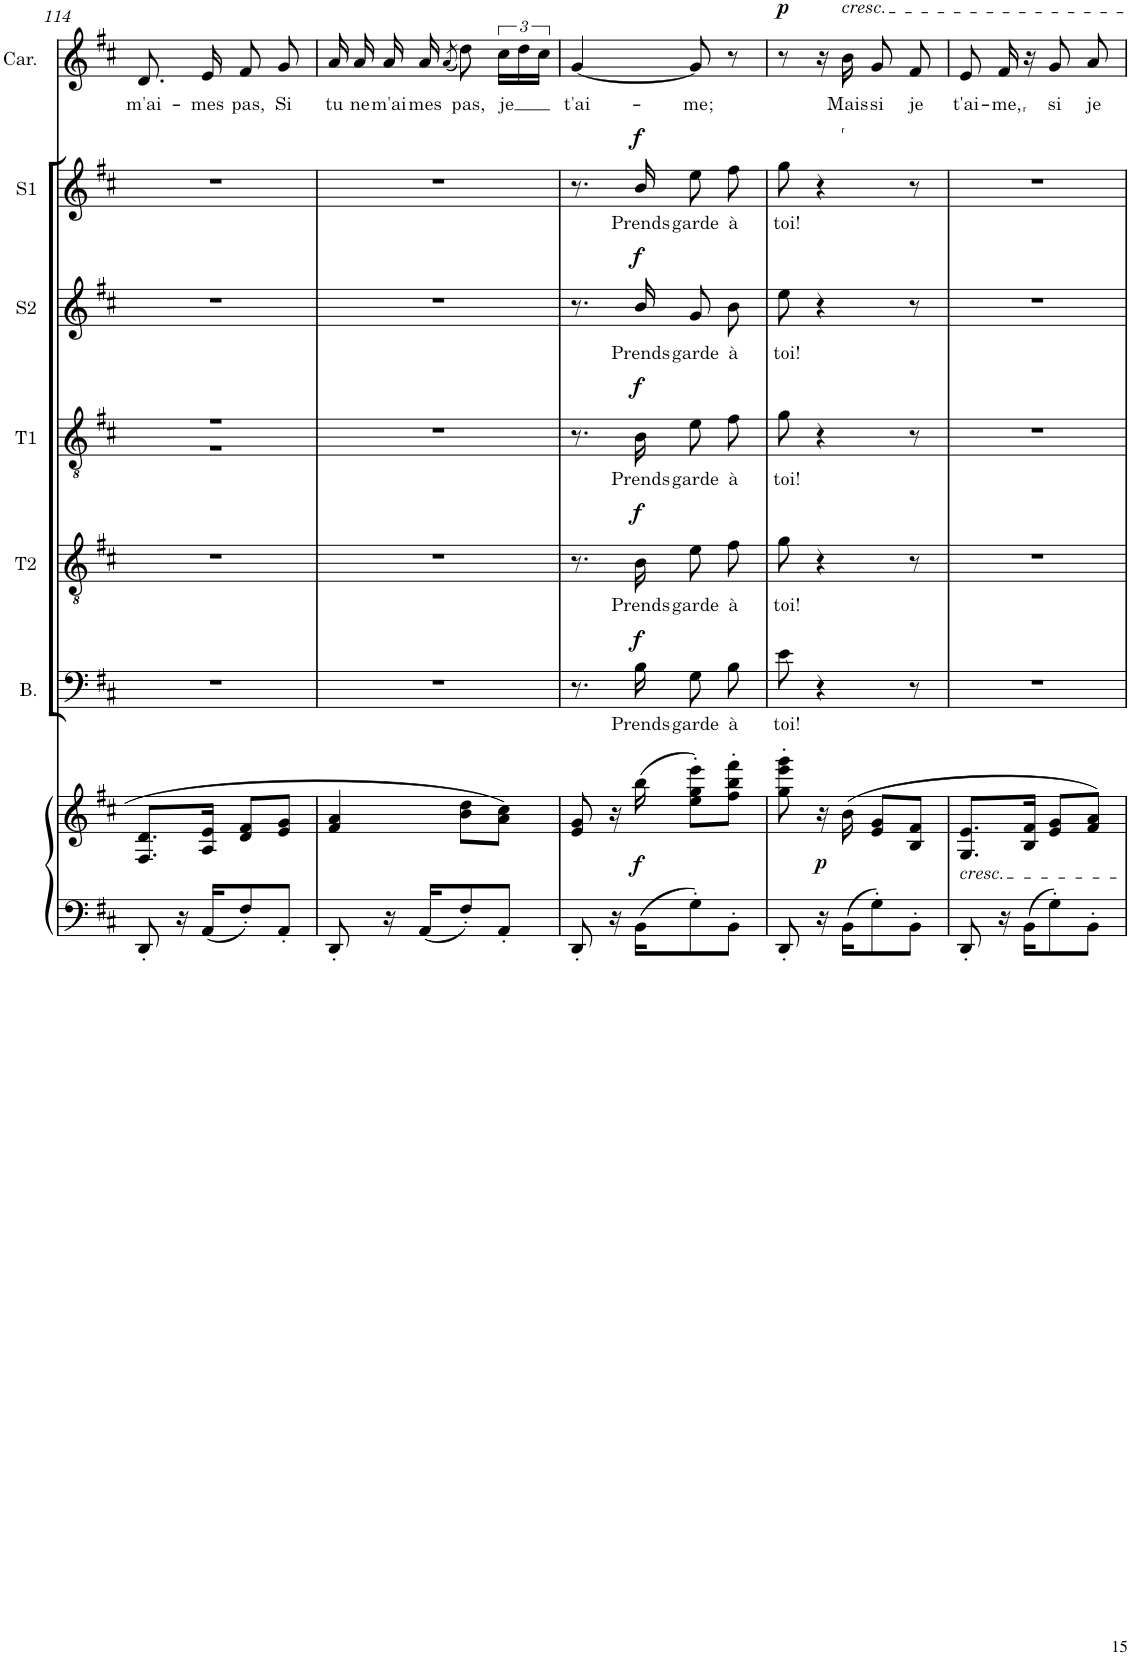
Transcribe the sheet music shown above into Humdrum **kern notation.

**kern	**kern	**dynam	**kern	**text	**dynam	**kern	**text	**dynam	**kern	**text	**dynam	**kern	**text	**dynam	**kern	**text	**dynam	**kern	**text	**dynam
*part7	*part7	*part7	*part6	*part6	*part6	*part5	*part5	*part5	*part4	*part4	*part4	*part3	*part3	*part3	*part2	*part2	*part2	*part1	*part1	*part1
*staff8	*staff7	*staff7/8	*staff6	*staff6	*staff6	*staff5	*staff5	*staff5	*staff4	*staff4	*staff4	*staff3	*staff3	*staff3	*staff2	*staff2	*staff2	*staff1	*staff1	*staff1
*I"Midi_1	*	*	*I"Basse	*	*	*I"Ténor 2	*	*	*I"Ténor 1	*	*	*I"Soprano 2	*	*	*I"Soprano 1	*	*	*I"Carmen	*	*
*	*	*	*I'B.	*	*	*I'T2	*	*	*I'T1	*	*	*I'S2	*	*	*I'S1	*	*	*I'Car.	*	*
!!LO:PB:g=z
*clefF4	*clefG2	*	*clefF4	*	*	*clefGv2	*	*	*clefGv2	*	*	*clefG2	*	*	*clefG2	*	*	*clefG2	*	*
*k[f#c#]	*k[f#c#]	*	*k[f#c#]	*	*	*k[f#c#]	*	*	*k[f#c#]	*	*	*k[f#c#]	*	*	*k[f#c#]	*	*	*k[f#c#]	*	*
*M2/4	*M2/4	*	*M2/4	*	*	*M2/4	*	*	*M2/4	*	*	*M2/4	*	*	*M2/4	*	*	*M2/4	*	*
=114	=114	=114	=114	=114	=114	=114	=114	=114	=114	=114	=114	=114	=114	=114	=114	=114	=114	=114	=114	=114
*	*	*	*	*	*	*	*	*	*^	*	*	*	*	*	*	*	*	*	*	*
!	!	!	!	!	!	!	!	!	!	!	!	!	!	!	!	!	!	!	!	!LO:LY:b	!
8DD'/	8.F#/ 8.d/L	.	2r	.	.	2r	.	.	2r	2r	.	.	2r	.	.	2r	.	.	8.d/	m'ai-	.
16r	.	.	.	.	.	.	.	.	.	.	.	.	.	.	.	.	.	.	.	.	.
!	!	!	!	!	!	!	!	!	!	!	!	!	!	!	!	!	!	!	!	!LO:LY:b	!
16AA/KL	16A/ 16e/Jk	.	.	.	.	.	.	.	.	.	.	.	.	.	.	.	.	.	16e/	-mes	.
!	!	!	!	!	!	!	!	!	!	!	!	!	!	!	!	!	!	!	!	!LO:LY:b	!
8F#'/	8d/ 8f#/L	.	.	.	.	.	.	.	.	.	.	.	.	.	.	.	.	.	8f#/	pas,	.
!	!	!	!	!	!	!	!	!	!	!	!	!	!	!	!	!	!	!	!	!LO:LY:b	!
8AA'/J	8e/ 8g/J	.	.	.	.	.	.	.	.	.	.	.	.	.	.	.	.	.	8g/	Si	.
*	*	*	*	*	*	*	*	*	*v	*v	*	*	*	*	*	*	*	*	*	*	*
=115	=115	=115	=115	=115	=115	=115	=115	=115	=115	=115	=115	=115	=115	=115	=115	=115	=115	=115	=115	=115
!	!	!	!	!	!	!	!	!	!	!	!	!	!	!	!	!	!	!	!LO:LY:b	!
8DD'/	4f#/ 4a/	.	2r	.	.	2r	.	.	2r	.	.	2r	.	.	2r	.	.	16a/	tu	.
!	!	!	!	!	!	!	!	!	!	!	!	!	!	!	!	!	!	!	!LO:LY:b	!
.	.	.	.	.	.	.	.	.	.	.	.	.	.	.	.	.	.	16a/	ne	.
!	!	!	!	!	!	!	!	!	!	!	!	!	!	!	!	!	!	!	!LO:LY:b	!
16r	.	.	.	.	.	.	.	.	.	.	.	.	.	.	.	.	.	16a/	m'ai-	.
!	!	!	!	!	!	!	!	!	!	!	!	!	!	!	!	!	!	!	!LO:LY:b	!
16AA/KL	.	.	.	.	.	.	.	.	.	.	.	.	.	.	.	.	.	16a/	-mes	.
.	.	.	.	.	.	.	.	.	.	.	.	.	.	.	.	.	.	(8qa/	.	.
!	!	!	!	!	!	!	!	!	!	!	!	!	!	!	!	!	!	!	!LO:LY:b	!
8F#'/	8b\ 8dd\L	.	.	.	.	.	.	.	.	.	.	.	.	.	.	.	.	8dd\)	pas,	.
!	!	!	!	!	!	!	!	!	!	!	!	!	!	!	!	!	!	!	!LO:LY:b	!
8AA'/J	8a\ 8cc#\J	.	.	.	.	.	.	.	.	.	.	.	.	.	.	.	.	24cc#\LL	je	.
.	.	.	.	.	.	.	.	.	.	.	.	.	.	.	.	.	.	24dd\	.	.
.	.	.	.	.	.	.	.	.	.	.	.	.	.	.	.	.	.	24cc#\JJ	.	.
=116	=116	=116	=116	=116	=116	=116	=116	=116	=116	=116	=116	=116	=116	=116	=116	=116	=116	=116	=116	=116
!	!	!	!	!	!	!	!	!	!	!	!	!	!	!	!	!	!	!	!LO:LY:b	!
8DD'/	8e/ 8g/	.	8.r	.	.	8.r	.	.	8.r	.	.	8.r	.	.	8.r	.	.	[4g/	t'ai-	.
16r	16r	.	.	.	.	.	.	.	.	.	.	.	.	.	.	.	.	.	.	.
!	!	!LO:DY:a=2	!	!LO:LY:b	!LO:DY:a	!	!LO:LY:b	!LO:DY:a	!	!LO:LY:b	!LO:DY:a	!	!LO:LY:b	!LO:DY:a	!	!LO:LY:b	!LO:DY:a	!	!	!
16BB\KL	(>16bb\	f	16B\	Prends	f	16B\	Prends	f	16B\	Prends	f	16b/	Prends	f	16b/	Prends	f	.	.	.
!	!	!	!	!LO:LY:b	!	!	!LO:LY:b	!	!	!LO:LY:b	!	!	!LO:LY:b	!	!	!LO:LY:b	!	!	!LO:LY:b	!
8G'\	8ee\' 8gg\' 8eee\'L)	.	8G\L	garde	.	8e\L	garde	.	8e\L	garde	.	8g/L	garde	.	8ee\L	garde	.	8g/]	-me;	.
!	!	!	!	!LO:LY:b	!	!	!LO:LY:b	!	!	!LO:LY:b	!	!	!LO:LY:b	!	!	!LO:LY:b	!	!	!	!
8BB'\J	8ff#\' 8bb\' 8fff#\'J	.	8B\J	à	.	8f#\J	à	.	8f#\J	à	.	8b/J	à	.	8ff#\J	à	.	8r	.	.
=117	=117	=117	=117	=117	=117	=117	=117	=117	=117	=117	=117	=117	=117	=117	=117	=117	=117	=117	=117	=117
!	!	!	!	!LO:LY:b	!	!	!LO:LY:b	!	!	!LO:LY:b	!	!	!LO:LY:b	!	!	!LO:LY:b	!	!	!	!LO:DY:a
8DD'/	8gg\' 8eee\' 8ggg\'	.	8e\	toi!	.	8g\	toi!	.	8g\	toi!	.	8ee\	toi!	.	8gg\	toi!	.	8r	.	p
!	!	!LO:DY:a=2	!	!	!	!	!	!	!	!	!	!	!	!	!	!	!	!	!	!
16r	16r	p	4r	.	.	4r	.	.	4r	.	.	4r	.	.	4r	.	.	16r	.	.
!	!	!	!	!	!	!	!	!	!	!	!	!	!	!	!	!	!	!LO:TX:b:t=r	!	!
!	!	!	!	!	!	!	!	!	!	!	!	!	!	!	!	!	!	!LO:TX:a:i:t=cresc.	!	!
!	!	!	!	!	!	!	!	!	!	!	!	!	!	!	!	!	!	!	!LO:LY:b	!
16BB\KL	(>16b\	.	.	.	.	.	.	.	.	.	.	.	.	.	.	.	.	16b\	Mais	.
!	!	!	!	!	!	!	!	!	!	!	!	!	!	!	!	!	!	!	!LO:LY:b	!
8G'\	8e/ 8g/L	.	.	.	.	.	.	.	.	.	.	.	.	.	.	.	.	8g/	si	.
!	!	!	!	!	!	!	!	!	!	!	!	!	!	!	!	!	!	!	!LO:LY:b	!
8BB'\J	8B/ 8f#/J	.	8r	.	.	8r	.	.	8r	.	.	8r	.	.	8r	.	.	8f#/	je	.
=118	=118	=118	=118	=118	=118	=118	=118	=118	=118	=118	=118	=118	=118	=118	=118	=118	=118	=118	=118	=118
!LO:TX:a:i:t=cresc.	!	!	!	!	!	!	!	!	!	!	!	!	!	!	!	!	!	!	!	!
!	!	!	!	!	!	!	!	!	!	!	!	!	!	!	!	!	!	!	!LO:LY:b	!
8DD'/	8.G/ 8.e/L	.	2r	.	.	2r	.	.	2r	.	.	2r	.	.	2r	.	.	8e/	t'ai-	.
!	!	!	!	!	!	!	!	!	!	!	!	!	!	!	!	!	!	!	!LO:LY:b	!
16r	.	.	.	.	.	.	.	.	.	.	.	.	.	.	.	.	.	16f#/	-me,	.
!	!	!	!	!	!	!	!	!	!	!	!	!	!	!	!	!	!	!LO:TX:b:t=r	!	!
16BB\KL	16B/ 16f#/Jk	.	.	.	.	.	.	.	.	.	.	.	.	.	.	.	.	16r	.	.
!	!	!	!	!	!	!	!	!	!	!	!	!	!	!	!	!	!	!	!LO:LY:b	!
8G'\	8e/ 8g/L	.	.	.	.	.	.	.	.	.	.	.	.	.	.	.	.	8g/	si	.
!	!	!	!	!	!	!	!	!	!	!	!	!	!	!	!	!	!	!	!LO:LY:b	!
8BB'\J	8f#/ 8a/J)	.	.	.	.	.	.	.	.	.	.	.	.	.	.	.	.	8a/	je	.
=	=	=	=	=	=	=	=	=	=	=	=	=	=	=	=	=	=	=	=	=
*-	*-	*-	*-	*-	*-	*-	*-	*-	*-	*-	*-	*-	*-	*-	*-	*-	*-	*-	*-	*-
